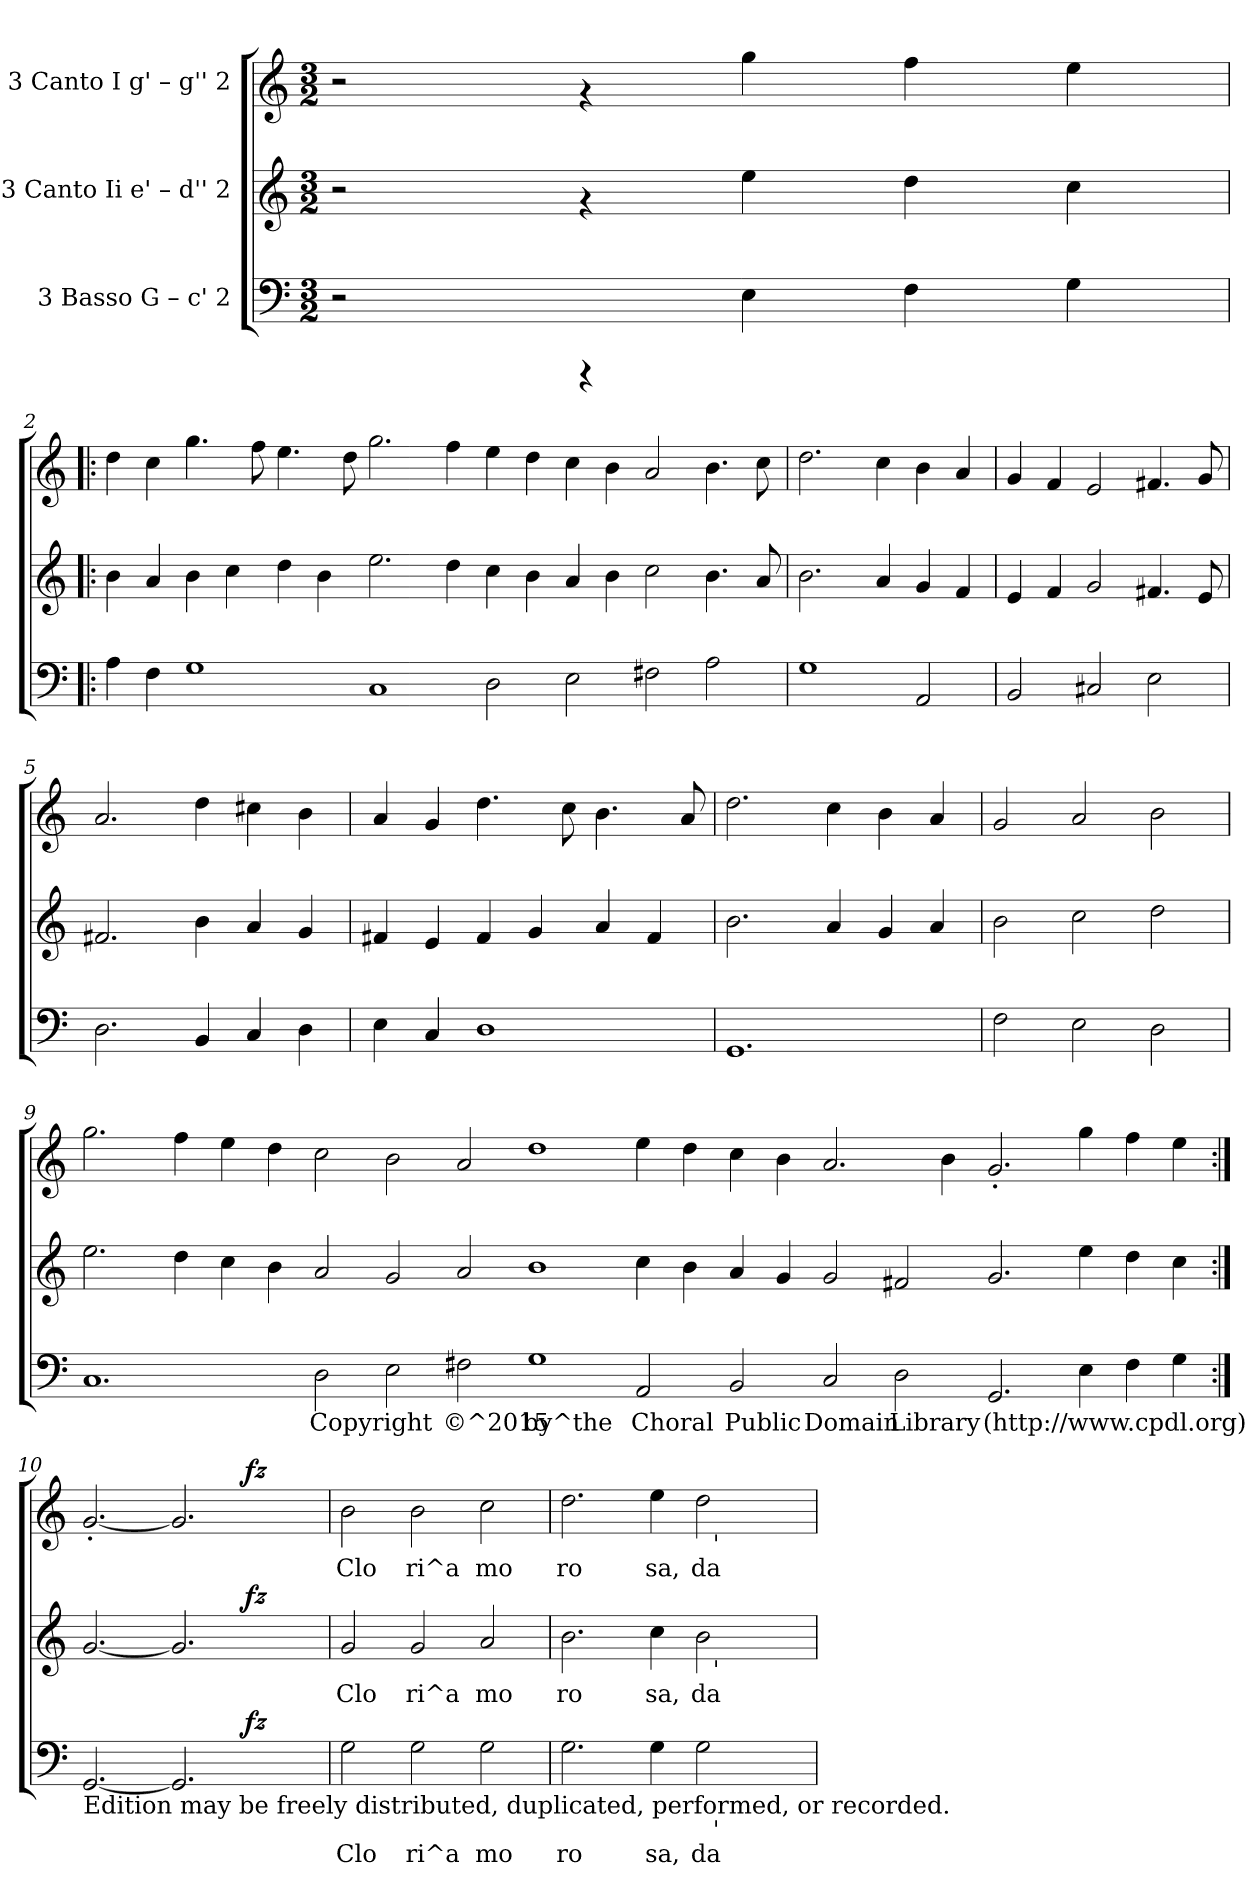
**kern	**text	**dynam	**kern	**text	**dynam	**kern	**text	**dynam
*part3	*part3	*part3	*part2	*part2	*part2	*part1	*part1	*part1
*staff3	*staff3	*staff3	*staff2	*staff2	*staff2	*staff1	*staff1	*staff1
*I"3  Basso  G – c'  2	*	*	*I"3  Canto Ii  e' – d''  2	*	*	*I"3  Canto I  g' – g''  2	*	*
!!LO:PB:g=z
*stria5	*	*	*stria5	*	*	*stria5	*	*
*clefF4	*	*	*clefG2	*	*	*clefG2	*	*
*k[]	*	*	*k[]	*	*	*k[]	*	*
*C:	*	*	*C:	*	*	*C:	*	*
*M3/2	*	*	*M3/2	*	*	*M3/2	*	*
=1	=1	=1	=1	=1	=1	=1	=1	=1
2r	.	.	2r	.	.	2r	.	.
4rCCC	.	.	4rf	.	.	4rf	.	.
!	!LO:LY:b	!	!	!LO:LY:b:cj	!	!	!LO:LY:b:cj	!
4E\	.	.	4ee\	.	.	4gg\	.	.
!	!LO:LY:b	!	!	!LO:LY:b:cj	!	!	!LO:LY:b:cj	!
4F\	.	.	4dd\	.	.	4ff\	.	.
!	!LO:LY:b	!	!	!LO:LY:b:cj	!	!	!LO:LY:b:cj	!
4G\	.	.	4cc\	.	.	4ee\	.	.
=2!|:	=2!|:	=2!|:	=2!|:	=2!|:	=2!|:	=2!|:	=2!|:	=2!|:
!	!LO:LY:b	!	!	!LO:LY:b:cj	!	!	!LO:LY:b:cj	!
4A\	.	.	4b\	.	.	4dd\	.	.
!	!LO:LY:b	!	!	!LO:LY:b:cj	!	!	!LO:LY:b:cj	!
4F\	.	.	4a/	.	.	4cc\	.	.
!	!LO:LY:b	!	!	!LO:LY:b:cj	!	!	!LO:LY:b:cj	!
1G	.	.	4b\	.	.	4.gg\	.	.
!	!	!	!	!LO:LY:b:cj	!	!	!	!
.	.	.	4cc\	.	.	.	.	.
!	!	!	!	!	!	!	!LO:LY:b:cj	!
.	.	.	.	.	.	8ff\	.	.
!	!	!	!	!LO:LY:b:cj	!	!	!LO:LY:b:cj	!
.	.	.	4dd\	.	.	4.ee\	.	.
!	!	!	!	!LO:LY:b:cj	!	!	!	!
.	.	.	4b\	.	.	.	.	.
!	!	!	!	!	!	!	!LO:LY:b:cj	!
.	.	.	.	.	.	8dd\	.	.
!	!LO:LY:b	!	!	!LO:LY:b:cj	!	!	!LO:LY:b:cj	!
1C	.	.	2.ee\	.	.	2.gg\	.	.
!	!	!	!	!LO:LY:b:cj	!	!	!LO:LY:b:cj	!
.	.	.	4dd\	.	.	4ff\	.	.
!	!LO:LY:b	!	!	!LO:LY:b:cj	!	!	!LO:LY:b:cj	!
2D\	.	.	4cc\	.	.	4ee\	.	.
!	!	!	!	!LO:LY:b:cj	!	!	!LO:LY:b:cj	!
.	.	.	4b\	.	.	4dd\	.	.
!	!LO:LY:b	!	!	!LO:LY:b:cj	!	!	!LO:LY:b:cj	!
2E\	.	.	4a/	.	.	4cc\	.	.
!	!	!	!	!LO:LY:b:cj	!	!	!LO:LY:b:cj	!
.	.	.	4b\	.	.	4b\	.	.
!	!LO:LY:b	!	!	!LO:LY:b:cj	!	!	!LO:LY:b:cj	!
2F#X\	.	.	2cc\	.	.	2a/	.	.
!	!LO:LY:b	!	!	!LO:LY:b:cj	!	!	!LO:LY:b:cj	!
2A\	.	.	4.b\	.	.	4.b\	.	.
!	!	!	!	!LO:LY:b:cj	!	!	!LO:LY:b:cj	!
.	.	.	8a/	.	.	8cc\	.	.
!!LO:LB:g=z
=3	=3	=3	=3	=3	=3	=3	=3	=3
!	!LO:LY:b	!	!	!LO:LY:b:cj	!	!	!LO:LY:b:cj	!
1G	.	.	2.b\	.	.	2.dd\	.	.
!	!	!	!	!LO:LY:b:cj	!	!	!LO:LY:b:cj	!
.	.	.	4a/	.	.	4cc\	.	.
!	!LO:LY:b	!	!	!LO:LY:b:cj	!	!	!LO:LY:b:cj	!
2AA/	.	.	4g/	.	.	4b\	.	.
!	!	!	!	!LO:LY:b:cj	!	!	!LO:LY:b:cj	!
.	.	.	4f/	.	.	4a/	.	.
=4	=4	=4	=4	=4	=4	=4	=4	=4
!	!LO:LY:b	!	!	!LO:LY:b:cj	!	!	!LO:LY:b:cj	!
2BB/	.	.	4e/	.	.	4g/	.	.
!	!	!	!	!LO:LY:b:cj	!	!	!LO:LY:b:cj	!
.	.	.	4f/	.	.	4f/	.	.
!	!LO:LY:b	!	!	!LO:LY:b:cj	!	!	!LO:LY:b:cj	!
2C#X/	.	.	2g/	.	.	2e/	.	.
!	!LO:LY:b	!	!	!LO:LY:b:cj	!	!	!LO:LY:b:cj	!
2E\	.	.	4.f#X/	.	.	4.f#X/	.	.
!	!	!	!	!LO:LY:b:cj	!	!	!LO:LY:b:cj	!
.	.	.	8e/	.	.	8g/	.	.
=5	=5	=5	=5	=5	=5	=5	=5	=5
!	!LO:LY:b	!	!	!LO:LY:b:cj	!	!	!LO:LY:b:cj	!
2.D\	.	.	2.f#X/	.	.	2.a/	.	.
!	!LO:LY:b	!	!	!LO:LY:b:cj	!	!	!LO:LY:b:cj	!
4BB/	.	.	4b\	.	.	4dd\	.	.
!	!LO:LY:b	!	!	!LO:LY:b:cj	!	!	!LO:LY:b:cj	!
4C/	.	.	4a/	.	.	4cc#X\	.	.
!	!LO:LY:b	!	!	!LO:LY:b:cj	!	!	!LO:LY:b:cj	!
4D\	.	.	4g/	.	.	4b\	.	.
=6	=6	=6	=6	=6	=6	=6	=6	=6
!	!LO:LY:b	!	!	!LO:LY:b:cj	!	!	!LO:LY:b:cj	!
4E\	.	.	4f#X/	.	.	4a/	.	.
!	!LO:LY:b	!	!	!LO:LY:b:cj	!	!	!LO:LY:b:cj	!
4C/	.	.	4e/	.	.	4g/	.	.
!	!LO:LY:b	!	!	!LO:LY:b:cj	!	!	!LO:LY:b:cj	!
1D	.	.	4f#/	.	.	4.dd\	.	.
!	!	!	!	!LO:LY:b:cj	!	!	!	!
.	.	.	4g/	.	.	.	.	.
!	!	!	!	!	!	!	!LO:LY:b:cj	!
.	.	.	.	.	.	8cc\	.	.
!	!	!	!	!LO:LY:b:cj	!	!	!LO:LY:b:cj	!
.	.	.	4a/	.	.	4.b\	.	.
!	!	!	!	!LO:LY:b:cj	!	!	!	!
.	.	.	4f#/	.	.	.	.	.
!	!	!	!	!	!	!	!LO:LY:b:cj	!
.	.	.	.	.	.	8a/	.	.
=7	=7	=7	=7	=7	=7	=7	=7	=7
!	!LO:LY:b	!	!	!LO:LY:b:cj	!	!	!LO:LY:b:cj	!
1.GG	.	.	2.b\	.	.	2.dd\	.	.
!	!	!	!	!LO:LY:b:cj	!	!	!LO:LY:b:cj	!
.	.	.	4a/	.	.	4cc\	.	.
!	!	!	!	!LO:LY:b:cj	!	!	!LO:LY:b:cj	!
.	.	.	4g/	.	.	4b\	.	.
!	!	!	!	!LO:LY:b:cj	!	!	!LO:LY:b:cj	!
.	.	.	4a/	.	.	4a/	.	.
=8	=8	=8	=8	=8	=8	=8	=8	=8
!	!LO:LY:b	!	!	!LO:LY:b:cj	!	!	!LO:LY:b:cj	!
2F\	.	.	2b\	.	.	2g/	.	.
!	!LO:LY:b	!	!	!LO:LY:b:cj	!	!	!LO:LY:b:cj	!
2E\	.	.	2cc\	.	.	2a/	.	.
!	!LO:LY:b	!	!	!LO:LY:b:cj	!	!	!LO:LY:b:cj	!
2D\	.	.	2dd\	.	.	2b\	.	.
!!LO:LB:g=z
=9	=9	=9	=9	=9	=9	=9	=9	=9
!	!LO:LY:b	!	!	!LO:LY:b:cj	!	!	!LO:LY:b:cj	!
1.C	.	.	2.ee\	.	.	2.gg\	.	.
!	!	!	!	!LO:LY:b:cj	!	!	!LO:LY:b:cj	!
.	.	.	4dd\	.	.	4ff\	.	.
!	!	!	!	!LO:LY:b:cj	!	!	!LO:LY:b:cj	!
.	.	.	4cc\	.	.	4ee\	.	.
!	!	!	!	!LO:LY:b:cj	!	!	!LO:LY:b:cj	!
.	.	.	4b\	.	.	4dd\	.	.
!	!LO:LY:b	!	!	!LO:LY:b:cj	!	!	!LO:LY:b:cj	!
2D\	Copyright	.	2a/	.	.	2cc\	.	.
!	!LO:LY:b	!	!	!LO:LY:b:cj	!	!	!LO:LY:b:cj	!
2E\	.	.	2g/	.	.	2b\	.	.
!	!LO:LY:b	!	!	!LO:LY:b:cj	!	!	!LO:LY:b:cj	!
2F#X\	©^2015	.	2a/	.	.	2a/	.	.
!	!LO:LY:b	!	!	!LO:LY:b:cj	!	!	!LO:LY:b:cj	!
1G	by^the	.	1b	.	.	1dd	.	.
!	!LO:LY:b	!	!	!LO:LY:b:cj	!	!	!LO:LY:b:cj	!
2AA/	Choral	.	4cc\	.	.	4ee\	.	.
!	!	!	!	!LO:LY:b:cj	!	!	!LO:LY:b:cj	!
.	.	.	4b\	.	.	4dd\	.	.
!	!LO:LY:b	!	!	!LO:LY:b:cj	!	!	!LO:LY:b:cj	!
2BB/	Public	.	4a/	.	.	4cc\	.	.
!	!	!	!	!LO:LY:b:cj	!	!	!LO:LY:b:cj	!
.	.	.	4g/	.	.	4b\	.	.
!	!LO:LY:b	!	!	!LO:LY:b:cj	!	!	!LO:LY:b:cj	!
2C/	Domain	.	2g/	.	.	2.a/	.	.
!	!LO:LY:b	!	!	!LO:LY:b:cj	!	!	!	!
2D\	Library	.	2f#X/	.	.	.	.	.
!	!	!	!	!	!	!	!LO:LY:b:cj	!
.	.	.	.	.	.	4b\	.	.
!	!LO:LY:b	!	!	!LO:LY:b:cj	!	!	!LO:LY:b:cj	!
2.GG/	(http://www.cpdl.org)	.	2.g/	.	.	2.g>'>/	.	.
!	!LO:LY:b	!	!	!LO:LY:b:cj	!	!	!LO:LY:b:cj	!
4E\	.	.	4ee\	.	.	4gg\	.	.
!	!LO:LY:b	!	!	!LO:LY:b:cj	!	!	!LO:LY:b:cj	!
4F#\	.	.	4dd\	.	.	4ff\	.	.
!	!LO:LY:b	!	!	!LO:LY:b:cj	!	!	!LO:LY:b:cj	!
4G\	.	.	4cc\	.	.	4ee\	.	.
=10:|!	=10:|!	=10:|!	=10:|!	=10:|!	=10:|!	=10:|!	=10:|!	=10:|!
*^	*	*	*^	*	*	*^	*	*
!LO:TX:b:t=Edition may be freely distributed, duplicated, performed, or recorded.	!	!	!	!	!	!	!	!	!	!	!
[<2.GG/	1ryy	.	.	[<2.g/	1ryy	.	.	[<2.g'>/	1ryy	.	.
2.GG/]	.	.	.	2.g/]	.	.	.	2.g/]	.	.	.
.	16..ryy	.	.	.	16..ryy	.	.	.	16..ryy	.	.
!	!	!	!LO:DY:b	!	!	!	!LO:DY:b	!	!	!	!LO:DY:b
.	4ryy	.	fz	.	4ryy	.	fz	.	4ryy	.	fz
.	8ryy	.	.	.	8ryy	.	.	.	8ryy	.	.
.	64ryy	.	.	.	64ryy	.	.	.	64ryy	.	.
!!LO:PB:g=z
=11	=11	=11	=11	=11	=11	=11	=11	=11	=11	=11	=11
!	!	!LO:LY:b	!	!	!	!LO:LY:b:cj	!	!	!	!LO:LY:b:cj	!
*v	*v	*	*	*	*	*	*	*v	*v	*	*
*	*	*	*v	*v	*	*	*	*	*
2G\	Clo	.	2g/	Clo	.	2b\	Clo	.
!	!LO:LY:b	!	!	!LO:LY:b:cj	!	!	!LO:LY:b:cj	!
2G\	ri^a	.	2g/	ri^a	.	2b\	ri^a	.
!	!LO:LY:b	!	!	!LO:LY:b:cj	!	!	!LO:LY:b:cj	!
2G\	mo	.	2a/	mo	.	2cc\	mo	.
=12	=12	=12	=12	=12	=12	=12	=12	=12
!	!LO:LY:b	!	!	!LO:LY:b:cj	!	!	!LO:LY:b:cj	!
*^	*	*	*^	*	*	*^	*	*
2.G\	1ryy	ro	.	2.b\	1ryy	ro	.	2.dd\	1ryy	ro	.
!	!	!LO:LY:b	!	!	!	!LO:LY:b:cj	!	!	!	!LO:LY:b:cj	!
4G\	.	sa,	.	4cc\	.	sa,	.	4ee\	.	sa,	.
!	!	!LO:LY:b	!	!	!	!LO:LY:b:cj	!	!	!	!LO:LY:b:cj	!
2G\	32.ryy	da	.	2b\	32.ryy	da	.	2dd\	32.ryy	da	.
!	!	!	!	!	!	!	!	!	!LO:TX:b:t='	!	!
!	!	!	!	!	!LO:TX:b:t='	!	!	!	!	!	!
!	!LO:TX:b:t='	!	!	!	!	!	!	!	!	!	!
.	4ryy	.	.	.	4ryy	.	.	.	4ryy	.	.
.	8ryy	.	.	.	8ryy	.	.	.	8ryy	.	.
.	16ryy	.	.	.	16ryy	.	.	.	16ryy	.	.
.	64ryy	.	.	.	64ryy	.	.	.	64ryy	.	.
*v	*v	*	*	*	*	*	*	*v	*v	*	*
*	*	*	*v	*v	*	*	*	*	*
=	=	=	=	=	=	=	=	=
*-	*-	*-	*-	*-	*-	*-	*-	*-
